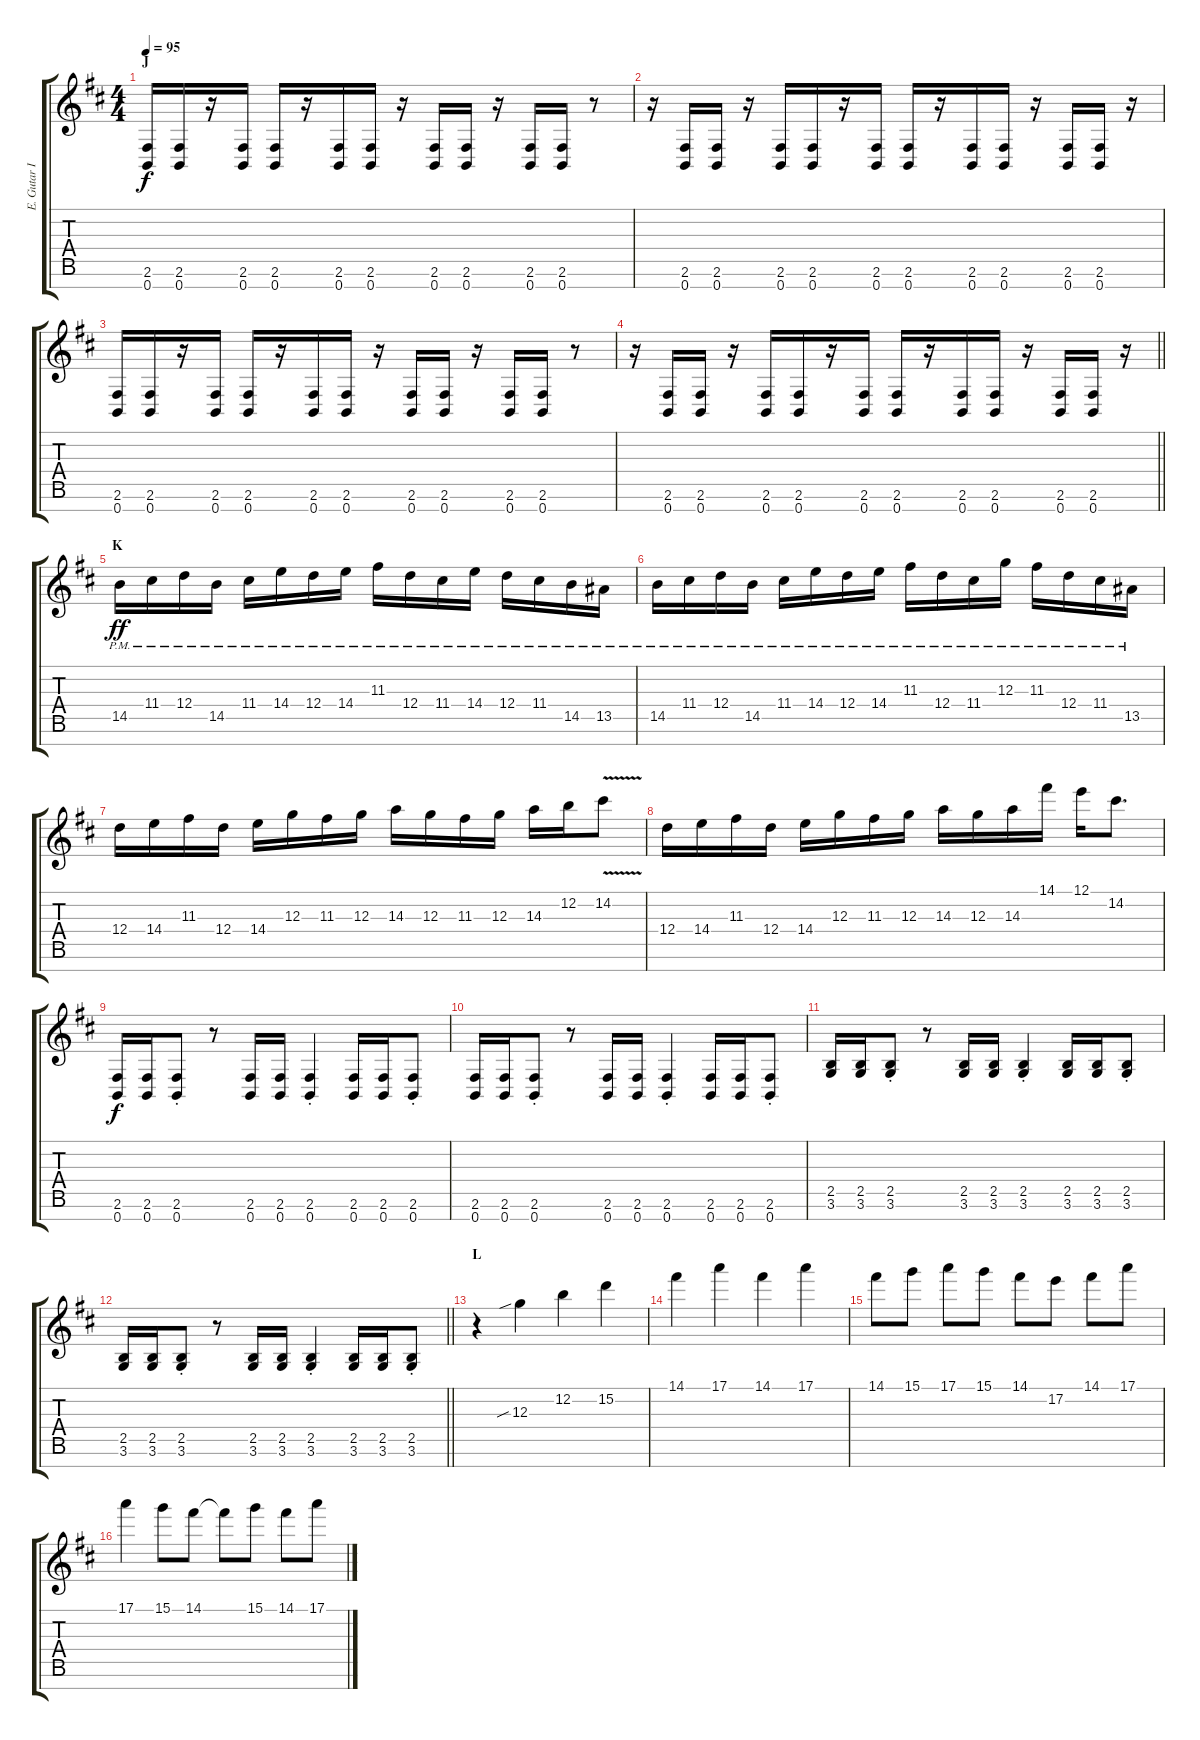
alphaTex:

\track ("E. Gutar II" "E. Gutar I") {instrument overdrivenguitar}
\staff {score tabs}
\tuning (E4 B3 G3 D3 A2 E2 B1) {hide}
\ts (4 4)
\section ("" "J")
\tempo 95
\clef g2
\ks d
(2.6 0.7).16{dy f} (2.6 0.7).16 r.16 (2.6 0.7).16 (2.6 0.7).16 r.16 (2.6 0.7).16 (2.6 0.7).16 r.16 (2.6 0.7).16 (2.6 0.7).16 r.16 (2.6 0.7).16 (2.6 0.7).16 r.8 |
r.16 (2.6 0.7).16 (2.6 0.7).16 r.16 (2.6 0.7).16 (2.6 0.7).16 r.16 (2.6 0.7).16 (2.6 0.7).16 r.16 (2.6 0.7).16 (2.6 0.7).16 r.16 (2.6 0.7).16 (2.6 0.7).16 r.16 |
(2.6 0.7).16 (2.6 0.7).16 r.16 (2.6 0.7).16 (2.6 0.7).16 r.16 (2.6 0.7).16 (2.6 0.7).16 r.16 (2.6 0.7).16 (2.6 0.7).16 r.16 (2.6 0.7).16 (2.6 0.7).16 r.8 |
\barLineRight lightlight
r.16 (2.6 0.7).16 (2.6 0.7).16 r.16 (2.6 0.7).16 (2.6 0.7).16 r.16 (2.6 0.7).16 (2.6 0.7).16 r.16 (2.6 0.7).16 (2.6 0.7).16 r.16 (2.6 0.7).16 (2.6 0.7).16 r.16 |
\section ("" "K")
14.5{pm}.16{dy ff} 11.4{pm}.16 12.4{pm}.16 14.5{pm}.16 11.4{pm}.16 14.4{pm}.16 12.4{pm}.16 14.4{pm}.16 11.3{pm}.16 12.4{pm}.16 11.4{pm}.16 14.4{pm}.16 12.4{pm}.16 11.4{pm}.16 14.5{pm}.16 13.5{pm}.16 |
14.5{pm}.16 11.4{pm}.16 12.4{pm}.16 14.5{pm}.16 11.4{pm}.16 14.4{pm}.16 12.4{pm}.16 14.4{pm}.16 11.3{pm}.16 12.4{pm}.16 11.4{pm}.16 12.3{pm}.16 11.3{pm}.16 12.4{pm}.16 11.4{pm}.16 13.5{pm}.16 |
12.4.16 14.4.16 11.3.16 12.4.16 14.4.16 12.3.16 11.3.16 12.3.16 14.3.16 12.3.16 11.3.16 12.3.16 14.3.16 12.2.16 14.2{v}.8 |
12.4.16 14.4.16 11.3.16 12.4.16 14.4.16 12.3.16 11.3.16 12.3.16 14.3.16 12.3.16 14.3.16 14.1.16 12.1.16 14.2.8{d} |
(2.6 0.7).16{dy f} (2.6 0.7).16 (2.6{st} 0.7{st}).8 r.8 (2.6 0.7).16 (2.6 0.7).16 (2.6{st} 0.7{st}).4 (2.6 0.7).16 (2.6 0.7).16 (2.6{st} 0.7{st}).8 |
(2.6 0.7).16 (2.6 0.7).16 (2.6{st} 0.7{st}).8 r.8 (2.6 0.7).16 (2.6 0.7).16 (2.6{st} 0.7{st}).4 (2.6 0.7).16 (2.6 0.7).16 (2.6{st} 0.7{st}).8 |
(2.5 3.6).16 (2.5 3.6).16 (2.5{st} 3.6{st}).8 r.8 (2.5 3.6).16 (2.5 3.6).16 (2.5{st} 3.6{st}).4 (2.5 3.6).16 (2.5 3.6).16 (2.5{st} 3.6{st}).8 |
\barLineRight lightlight
(2.5 3.6).16 (2.5 3.6).16 (2.5{st} 3.6{st}).8 r.8 (2.5 3.6).16 (2.5 3.6).16 (2.5{st} 3.6{st}).4 (2.5 3.6).16 (2.5 3.6).16 (2.5{st} 3.6{st}).8 |
\section ("" "L")
r.4 12.3{sib}.4 12.2.4 15.2.4 |
14.1.4 17.1.4 14.1.4 17.1.4 |
14.1.8 15.1.8 17.1.8 15.1.8 14.1.8 17.2.8 14.1.8 17.1.8 |
17.1.4 15.1.8 14.1.8 14.1{t}.8 15.1.8 14.1.8 17.1.8
